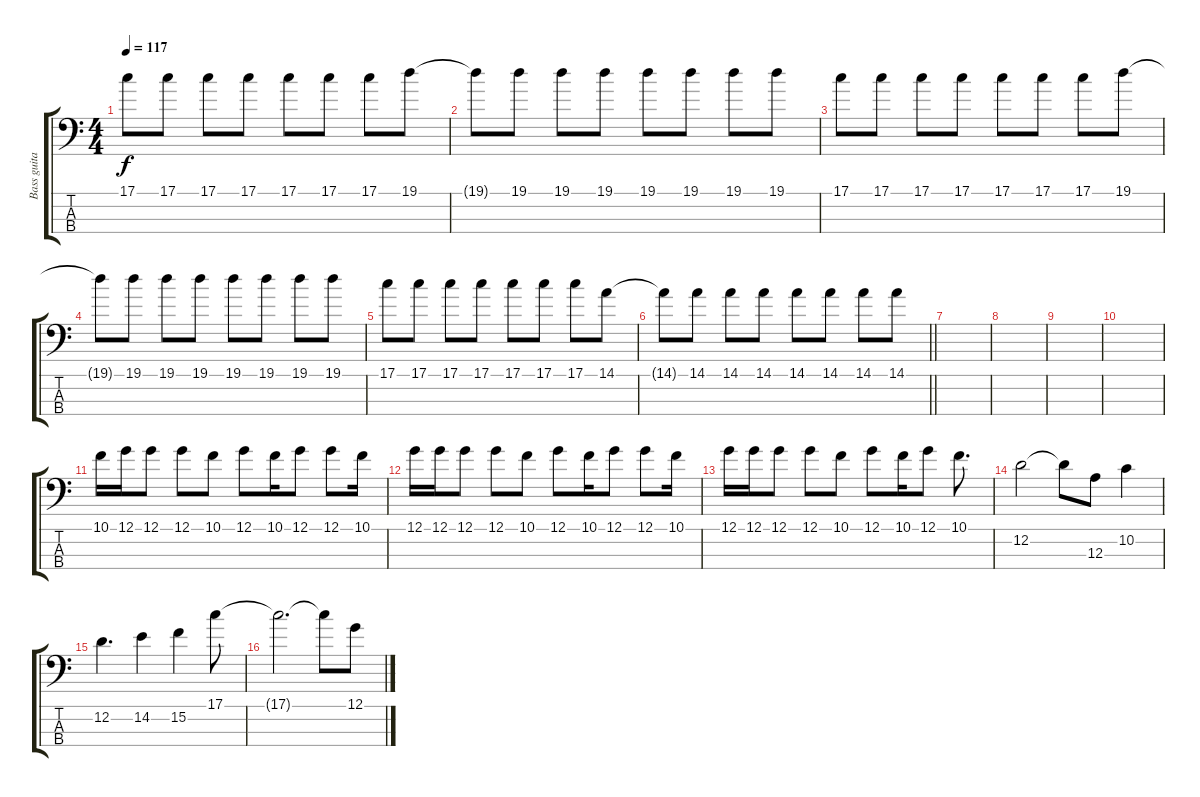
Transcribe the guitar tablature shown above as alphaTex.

\track ("Bass guitar" "Bass guita") {instrument electricguitarclean}
\staff {score tabs}
\tuning (G2 D2 A1 E1) {hide}
\ts (4 4)
\tempo 117
\clef f4
\ks c
17.1.8{dy f} 17.1.8 17.1.8 17.1.8 17.1.8 17.1.8 17.1.8 19.1.8 |
19.1{t}.8 19.1.8 19.1.8 19.1.8 19.1.8 19.1.8 19.1.8 19.1.8 |
17.1.8 17.1.8 17.1.8 17.1.8 17.1.8 17.1.8 17.1.8 19.1.8 |
19.1{t}.8 19.1.8 19.1.8 19.1.8 19.1.8 19.1.8 19.1.8 19.1.8 |
17.1.8 17.1.8 17.1.8 17.1.8 17.1.8 17.1.8 17.1.8 14.1.8 |
\barLineRight lightlight
14.1{t}.8 14.1.8 14.1.8 14.1.8 14.1.8 14.1.8 14.1.8 14.1.8 |
|
|
|
|
10.1.16 12.1.16 12.1.8 12.1.8 10.1.8 12.1.8 10.1.16 12.1.8 12.1.8 10.1.16 |
12.1.16 12.1.16 12.1.8 12.1.8 10.1.8 12.1.8 10.1.16 12.1.8 12.1.8 10.1.16 |
12.1.16 12.1.16 12.1.8 12.1.8 10.1.8 12.1.8 10.1.16 12.1.8 10.1.8{d} |
12.2.2 12.2{t}.8 12.3.8 10.2.4 |
12.2.4{d} 14.2.4 15.2.4 17.1.8 |
17.1{t}.2{d} 17.1{t}.8 12.1.8
